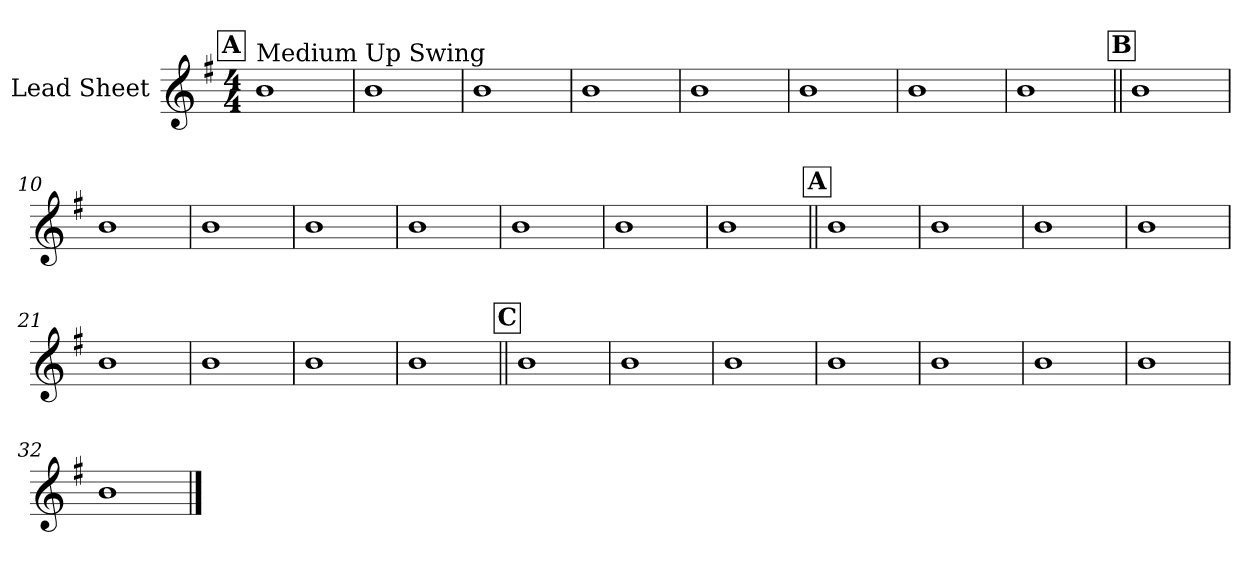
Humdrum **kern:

**kern
*part1
*staff1
*I"Lead Sheet
*clefG2
*k[f#]
*G:
*M4/4
!!LO:REH:place=s1:a:fs=14:t=A
=1
!LO:TX:a:t=Medium Up Swing
1b
=2
1b
=3
1b
=4
1b
!!LO:LB:g=z
=5
1b
=6
1b
=7
1b
=8
1b
!!LO:LB:g=z
!!LO:REH:place=s1:a:fs=14:t=B
=9||
1b
=10
1b
=11
1b
=12
1b
!!LO:LB:g=z
=13
1b
=14
1b
=15
1b
=16
1b
!!LO:LB:g=z
!!LO:REH:place=s1:a:fs=14:t=A
=17||
1b
=18
1b
=19
1b
=20
1b
!!LO:LB:g=z
=21
1b
=22
1b
=23
1b
=24
1b
!!LO:LB:g=z
!!LO:REH:place=s1:a:fs=14:t=C
=25||
1b
=26
1b
=27
1b
=28
1b
!!LO:LB:g=z
=29
1b
=30
1b
=31
1b
=32
1b
==
*-
